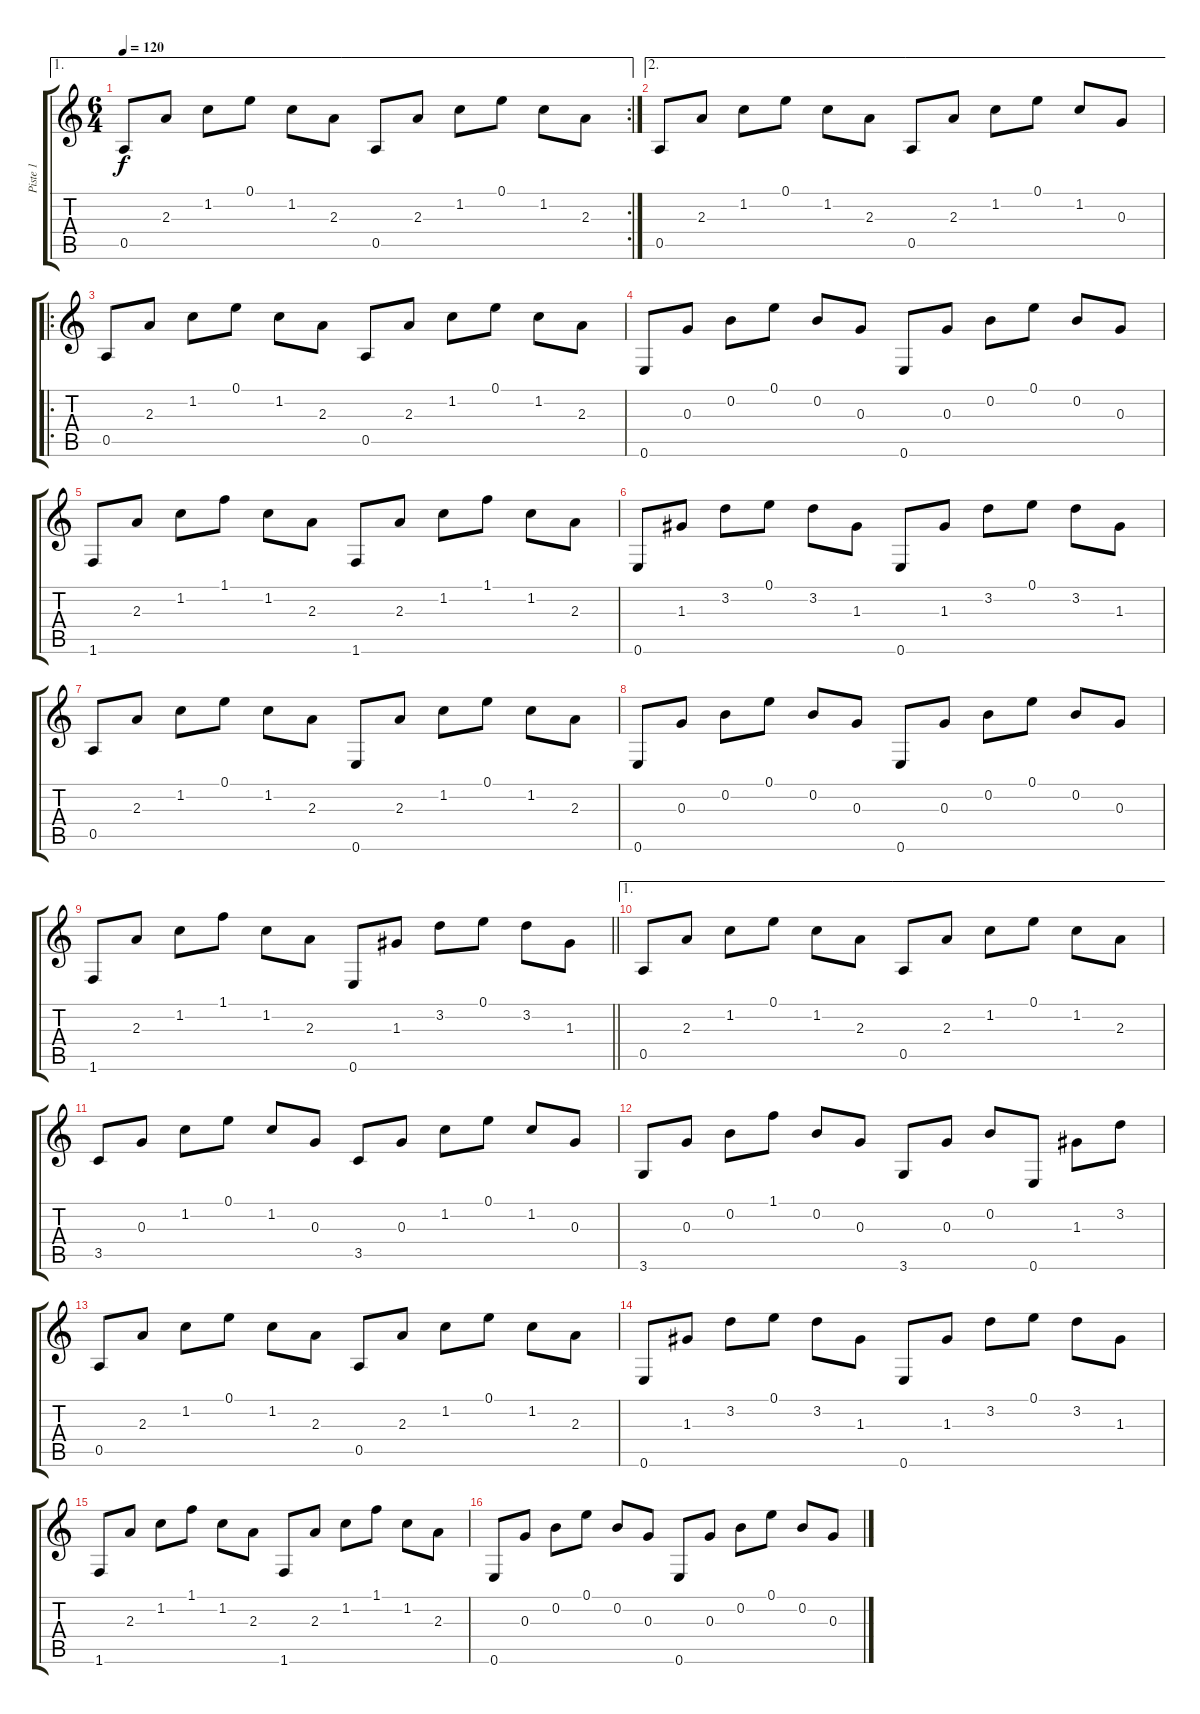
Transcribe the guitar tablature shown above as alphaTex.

\track ("Piste 1" "Piste 1") {instrument acousticguitarnylon}
\staff {score tabs}
\tuning (E4 B3 G3 D3 A2 E2) {hide}
\ae 1
\rc 2
\ts (6 4)
\tempo 120
\clef g2
\ks c
0.5.8{dy f} 2.3.8 1.2.8 0.1.8 1.2.8 2.3.8 0.5.8 2.3.8 1.2.8 0.1.8 1.2.8 2.3.8 |
\ae 2
0.5.8 2.3.8 1.2.8 0.1.8 1.2.8 2.3.8 0.5.8 2.3.8 1.2.8 0.1.8 1.2.8 0.3.8 |
\ro
0.5.8 2.3.8 1.2.8 0.1.8 1.2.8 2.3.8 0.5.8 2.3.8 1.2.8 0.1.8 1.2.8 2.3.8 |
0.6.8 0.3.8 0.2.8 0.1.8 0.2.8 0.3.8 0.6.8 0.3.8 0.2.8 0.1.8 0.2.8 0.3.8 |
1.6.8 2.3.8 1.2.8 1.1.8 1.2.8 2.3.8 1.6.8 2.3.8 1.2.8 1.1.8 1.2.8 2.3.8 |
0.6.8 1.3.8 3.2.8 0.1.8 3.2.8 1.3.8 0.6.8 1.3.8 3.2.8 0.1.8 3.2.8 1.3.8 |
0.5.8 2.3.8 1.2.8 0.1.8 1.2.8 2.3.8 0.6.8 2.3.8 1.2.8 0.1.8 1.2.8 2.3.8 |
0.6.8 0.3.8 0.2.8 0.1.8 0.2.8 0.3.8 0.6.8 0.3.8 0.2.8 0.1.8 0.2.8 0.3.8 |
\barLineRight lightlight
1.6.8 2.3.8 1.2.8 1.1.8 1.2.8 2.3.8 0.6.8 1.3.8 3.2.8 0.1.8 3.2.8 1.3.8 |
\ae 1
0.5.8 2.3.8 1.2.8 0.1.8 1.2.8 2.3.8 0.5.8 2.3.8 1.2.8 0.1.8 1.2.8 2.3.8 |
3.5.8 0.3.8 1.2.8 0.1.8 1.2.8 0.3.8 3.5.8 0.3.8 1.2.8 0.1.8 1.2.8 0.3.8 |
3.6.8 0.3.8 0.2.8 1.1.8 0.2.8 0.3.8 3.6.8 0.3.8 0.2.8 0.6.8 1.3.8 3.2.8 |
0.5.8 2.3.8 1.2.8 0.1.8 1.2.8 2.3.8 0.5.8 2.3.8 1.2.8 0.1.8 1.2.8 2.3.8 |
0.6.8 1.3.8 3.2.8 0.1.8 3.2.8 1.3.8 0.6.8 1.3.8 3.2.8 0.1.8 3.2.8 1.3.8 |
1.6.8 2.3.8 1.2.8 1.1.8 1.2.8 2.3.8 1.6.8 2.3.8 1.2.8 1.1.8 1.2.8 2.3.8 |
0.6.8 0.3.8 0.2.8 0.1.8 0.2.8 0.3.8 0.6.8 0.3.8 0.2.8 0.1.8 0.2.8 0.3.8
